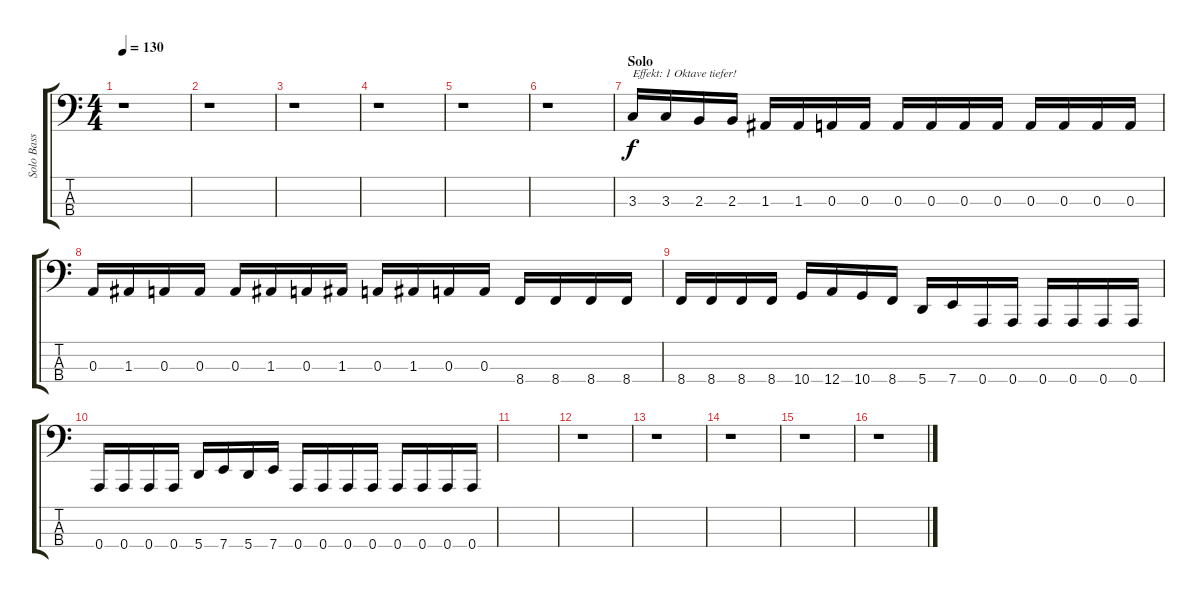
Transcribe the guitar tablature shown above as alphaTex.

\track ("Solo Bass" "Solo Bass") {instrument electricbasspick}
\staff {score tabs}
\tuning (G2 D2 A1 A0) {hide}
\ts (4 4)
\tempo 130
\clef f4
\ks c
r.1{dy f} |
r.1 |
r.1 |
r.1 |
r.1 |
r.1 |
\section ("" "Solo")
3.3.16{txt "Effekt: 1 Oktave tiefer!"} 3.3.16 2.3.16 2.3.16 1.3.16 1.3.16 0.3.16 0.3.16 0.3.16 0.3.16 0.3.16 0.3.16 0.3.16 0.3.16 0.3.16 0.3.16 |
0.3.16 1.3.16 0.3.16 0.3.16 0.3.16 1.3.16 0.3.16 1.3.16 0.3.16 1.3.16 0.3.16 0.3.16 8.4.16 8.4.16 8.4.16 8.4.16 |
8.4.16 8.4.16 8.4.16 8.4.16 10.4.16 12.4.16 10.4.16 8.4.16 5.4.16 7.4.16 0.4.16 0.4.16 0.4.16 0.4.16 0.4.16 0.4.16 |
0.4.16 0.4.16 0.4.16 0.4.16 5.4.16 7.4.16 5.4.16 7.4.16 0.4.16 0.4.16 0.4.16 0.4.16 0.4.16 0.4.16 0.4.16 0.4.16 |
|
r.1 |
r.1 |
r.1 |
r.1 |
r.1
